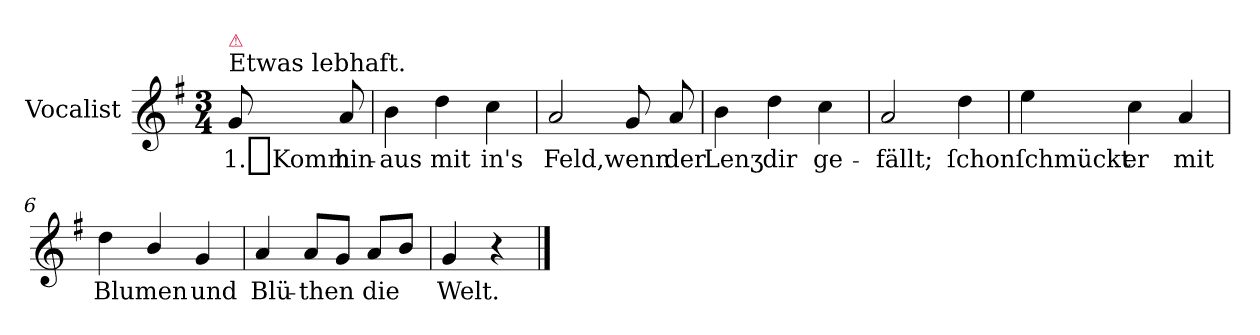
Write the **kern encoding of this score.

**kern	**text
*part1	*part1
*staff1	*staff1
*I"Vocalist	*
*clefG2	*
*k[f#]	*
*G:	*
*M3/4	*
=	=
!LO:TX:a:t=Etwas lebhaft.	!
!LO:TX:a:color=crimson:t=⚠	!
8g	1._Komm
8a	hin-
=1	=1
4b	-aus
4dd	mit
4cc	in's
=2	=2
2a	Feld,
8g	wenn
8a	der
=3	=3
4b	Lenʒ
4dd	dir
4cc	ge-
=4	=4
2a	-fällt;
4dd	ſchon
=5	=5
4ee	ſchmückt
4cc	er
4a	mit
=6	=6
4dd	Blumen
4b/	.
4g	und
=7	=7
4a	Blü-
8aL	-then
8gJ	.
8aL	die
8bJ	.
=8	=8
4g	Welt.
4r	.
==	==
*-	*-
